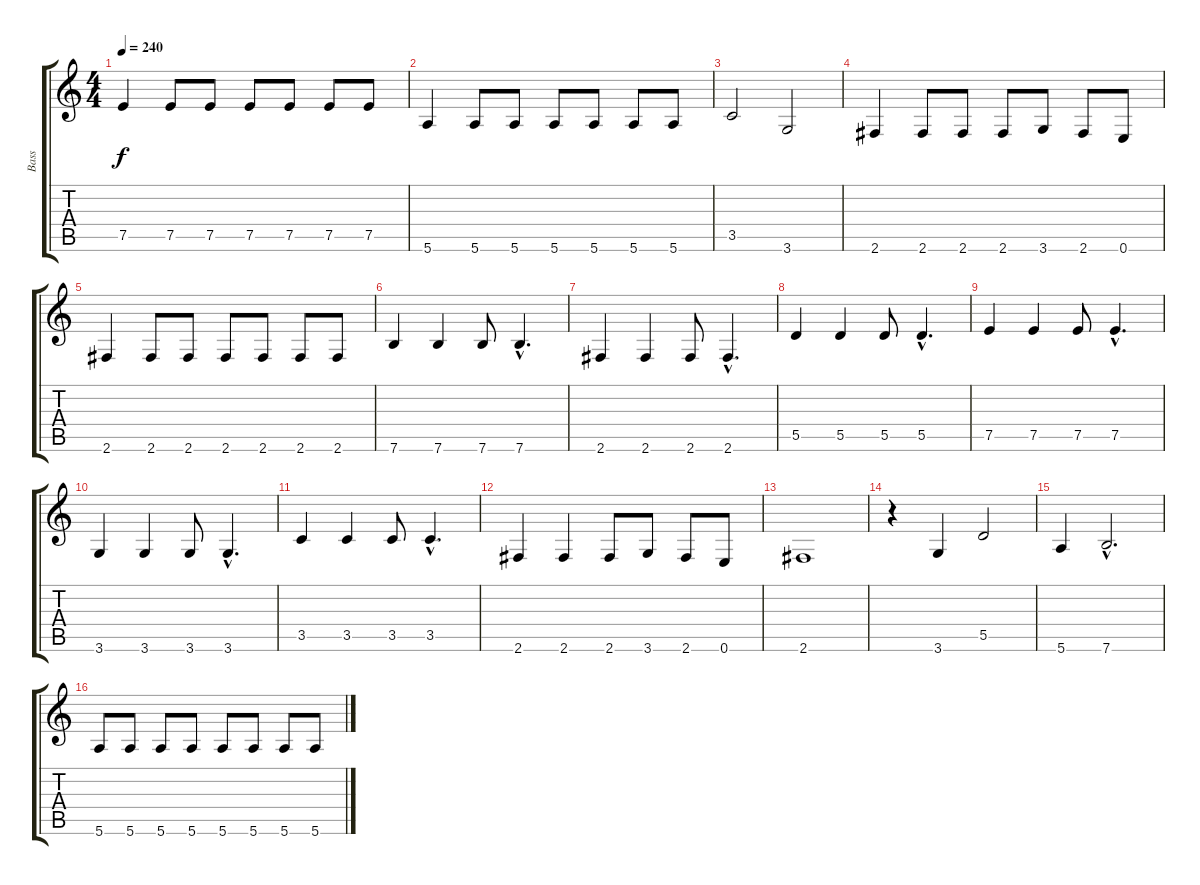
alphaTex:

\track ("Bass" "Bass") {instrument electricbasspick}
\staff {score tabs}
\tuning (E4 B3 G3 D3 A2 E2) {hide}
\ts (4 4)
\tempo 240
\clef g2
\ks c
7.5.4{dy f} 7.5.8 7.5.8 7.5.8 7.5.8 7.5.8 7.5.8 |
5.6.4 5.6.8 5.6.8 5.6.8 5.6.8 5.6.8 5.6.8 |
3.5.2 3.6.2 |
2.6.4 2.6.8 2.6.8 2.6.8 3.6.8 2.6.8 0.6.8 |
2.6.4 2.6.8 2.6.8 2.6.8 2.6.8 2.6.8 2.6.8 |
7.6.4 7.6.4 7.6.8 7.6{hac}.4{d} |
2.6.4 2.6.4 2.6.8 2.6{hac}.4{d} |
5.5.4 5.5.4 5.5.8 5.5{hac}.4{d} |
7.5.4 7.5.4 7.5.8 7.5{hac}.4{d} |
3.6.4 3.6.4 3.6.8 3.6{hac}.4{d} |
3.5.4 3.5.4 3.5.8 3.5{hac}.4{d} |
2.6.4 2.6.4 2.6.8 3.6.8 2.6.8 0.6.8 |
2.6.1 |
r.4 3.6.4 5.5.2 |
5.6.4 7.6{hac}.2{d} |
5.6.8 5.6.8 5.6.8 5.6.8 5.6.8 5.6.8 5.6.8 5.6.8
